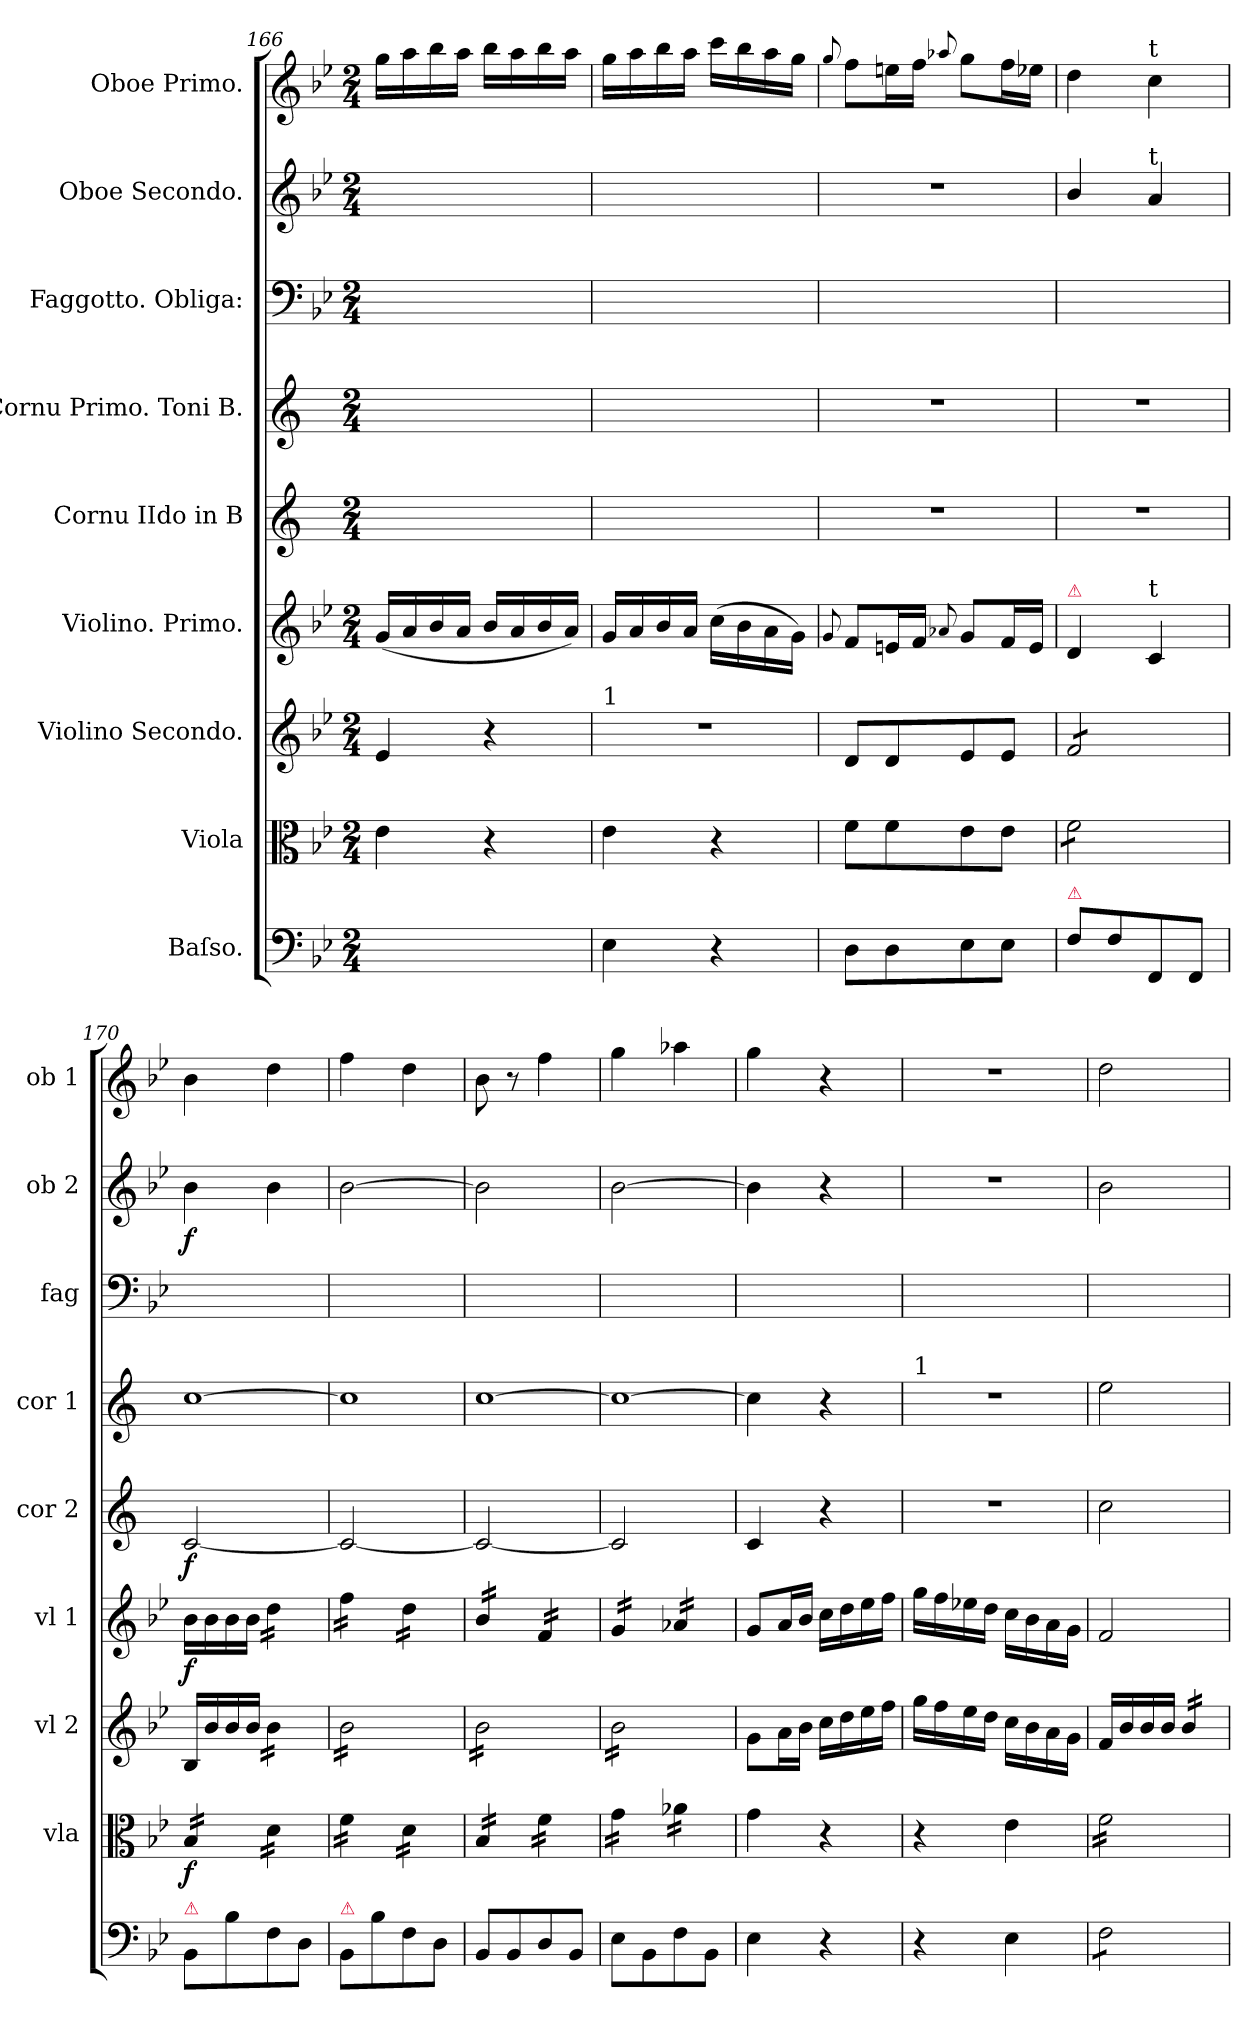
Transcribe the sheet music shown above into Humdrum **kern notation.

**kern	**dynam	**kern	**dynam	**kern	**dynam	**kern	**dynam	**kern	**dynam	**kern	**dynam	**kern	**kern	**dynam	**kern
*part9	*part9	*part8	*part8	*part7	*part7	*part6	*part6	*part5	*part5	*part4	*part4	*part3	*part2	*part2	*part1
*staff9	*staff9	*staff8	*staff8	*staff7	*staff7	*staff6	*staff6	*staff5	*staff5	*staff4	*staff4	*staff3	*staff2	*staff2	*staff1
*I"Baſso.	*	*I"Viola	*	*I"Violino Secondo.	*	*I"Violino. Primo.	*	*I"Cornu IIdo in B	*	*I"Cornu Primo. Toni B.	*	*I"Faggotto. Obliga:	*I"Oboe Secondo.	*	*I"Oboe Primo.
*	*	*I'vla	*	*I'vl 2	*	*I'vl 1	*	*I'cor 2	*	*I'cor 1	*	*I'fag	*I'ob 2	*	*I'ob 1
*clefF4	*	*clefC3	*	*clefG2	*	*clefG2	*	*clefG2	*	*clefG2	*	*clefF4	*clefG2	*	*clefG2
*	*	*	*	*	*	*	*	*ITrd1c2	*	*ITrd1c2	*	*	*	*	*
*k[b-e-]	*	*k[b-e-]	*	*k[b-e-]	*	*k[b-e-]	*	*k[b-e-]	*	*k[b-e-]	*	*k[b-e-]	*k[b-e-]	*	*k[b-e-]
*B-:	*	*B-:	*	*B-:	*	*B-:	*	*B-:	*	*B-:	*	*B-:	*B-:	*	*B-:
*M2/4	*	*M2/4	*	*M2/4	*	*M2/4	*	*M2/4	*	*M2/4	*	*M2/4	*M2/4	*	*M2/4
=166	=166	=166	=166	=166	=166	=166	=166	=166	=166	=166	=166	=166	=166	=166	=166
2ryy	.	4e-\	.	4e-/	.	(16g/LL	.	2ryy	.	2ryy	.	2ryy	2ryy	.	16gg\LL
.	.	.	.	.	.	16a/	.	.	.	.	.	.	.	.	16aa\
.	.	.	.	.	.	16b-/	.	.	.	.	.	.	.	.	16bb-\
.	.	.	.	.	.	16a/JJ	.	.	.	.	.	.	.	.	16aa\JJ
.	.	4r	.	4r	.	16b-/LL	.	.	.	.	.	.	.	.	16bb-\LL
.	.	.	.	.	.	16a/	.	.	.	.	.	.	.	.	16aa\
.	.	.	.	.	.	16b-/	.	.	.	.	.	.	.	.	16bb-\
.	.	.	.	.	.	16a/JJ)	.	.	.	.	.	.	.	.	16aa\JJ
=167	=167	=167	=167	=167	=167	=167	=167	=167	=167	=167	=167	=167	=167	=167	=167
!	!	!	!	!LO:TX:a:t=1	!	!	!	!	!	!	!	!	!	!	!
4E-\	.	4e-\	.	2r	.	16g/LL	.	2ryy	.	2ryy	.	2ryy	2ryy	.	16gg\LL
.	.	.	.	.	.	16a/	.	.	.	.	.	.	.	.	16aa\
.	.	.	.	.	.	16b-/	.	.	.	.	.	.	.	.	16bb-\
.	.	.	.	.	.	16a/JJ	.	.	.	.	.	.	.	.	16aa\JJ
4r	.	4r	.	.	.	(16cc\LL	.	.	.	.	.	.	.	.	16ccc\LL
.	.	.	.	.	.	16b-\	.	.	.	.	.	.	.	.	16bb-\
.	.	.	.	.	.	16a\	.	.	.	.	.	.	.	.	16aa\
.	.	.	.	.	.	16g\JJ)	.	.	.	.	.	.	.	.	16gg\JJ
=168	=168	=168	=168	=168	=168	=168	=168	=168	=168	=168	=168	=168	=168	=168	=168
.	.	.	.	.	.	8qqg/	.	.	.	.	.	.	.	.	8qqgg/
8D\L	.	8f\L	.	8d/L	.	8f/L	.	2r	.	2r	.	2ryy	2r	.	8ff\L
8D\	.	8f\	.	8d/	.	16en/L	.	.	.	.	.	.	.	.	16een\L
.	.	.	.	.	.	16f/JJ	.	.	.	.	.	.	.	.	16ff\JJ
.	.	.	.	.	.	8qqa-X/	.	.	.	.	.	.	.	.	8qqaa-X/
8E-\	.	8e-\	.	8e-/	.	8g/L	.	.	.	.	.	.	.	.	8gg\L
8E-\J	.	8e-\J	.	8e-/J	.	16f/L	.	.	.	.	.	.	.	.	16ff\L
.	.	.	.	.	.	16e/JJ	.	.	.	.	.	.	.	.	16ee-X\JJ
=169	=169	=169	=169	=169	=169	=169	=169	=169	=169	=169	=169	=169	=169	=169	=169
!	!	!	!	!	!	!LO:TX:a:color=crimson:t=⚠	!	!	!	!	!	!	!	!	!
!LO:TX:a:color=crimson:t=⚠	!	!	!	!	!	!	!	!	!	!	!	!	!	!	!
*	*	*tremolo	*	*	*	*	*	*	*	*	*	*	*	*	*
*	*	*	*	*tremolo	*	*	*	*	*	*	*	*	*	*	*
8F\L	.	8f\L	.	8f/L	.	4d/	.	2r	.	2r	.	2ryy	4b-/	.	4dd\
8F\	.	8f\	.	8f/	.	.	.	.	.	.	.	.	.	.	.
!	!	!	!	!	!	!	!	!	!	!	!	!	!	!	!LO:TX:a:t=t
!	!	!	!	!	!	!	!	!	!	!	!	!	!LO:TX:a:t=t	!	!
!	!	!	!	!	!	!LO:TX:a:t=t	!	!	!	!	!	!	!	!	!
8FF/	.	8f\	.	8f/	.	4c/	.	.	.	.	.	.	4a/	.	4cc\
8FF/J	.	8f\J	.	8f/J	.	.	.	.	.	.	.	.	.	.	.
*	*	*	*	*Xtremolo	*	*	*	*	*	*	*	*	*	*	*
=170	=170	=170	=170	=170	=170	=170	=170	=170	=170	=170	=170	=170	=170	=170	=170
!LO:TX:a:color=crimson:t=⚠	!	!	!	!	!	!	!	!	!	!	!	!	!	!	!
!	!	!	!	!	!	!	!	!	!	!LO:N:vis=1	!	!	!	!	!
8BB-/L	for&colon;	16B-/LL	f	16B-/LL	fortiſ.	16b-\LL	f	[2B-/	f	[2b-\	fo	2ryy	4b-\	f	4b-\
.	.	16B-/	.	16b-/	.	16b-\	.	.	.	.	.	.	.	.	.
8B-\	.	16B-/	.	16b-/	.	16b-\	.	.	.	.	.	.	.	.	.
.	.	16B-/JJ	.	16b-/JJ	.	16b-\JJ	.	.	.	.	.	.	.	.	.
*	*	*	*	*tremolo	*	*	*	*	*	*	*	*	*	*	*
*	*	*	*	*	*	*tremolo	*	*	*	*	*	*	*	*	*
8F\	.	16d\LL	.	16b-\LL	.	16dd\LL	.	.	.	.	.	.	4b-\	.	4dd\
.	.	16d\	.	16b-\	.	16dd\	.	.	.	.	.	.	.	.	.
8D\J	.	16d\	.	16b-\	.	16dd\	.	.	.	.	.	.	.	.	.
.	.	16d\JJ	.	16b-\JJ	.	16dd\JJ	.	.	.	.	.	.	.	.	.
=171	=171	=171	=171	=171	=171	=171	=171	=171	=171	=171	=171	=171	=171	=171	=171
!LO:TX:a:color=crimson:t=⚠	!	!	!	!	!	!	!	!	!	!	!	!	!	!	!
!	!	!	!	!	!	!	!	!	!	!LO:N:vis=1	!	!	!	!	!
8BB-/L	.	16f\LL	.	16b-\LL	.	16ff\LL	.	2B-/_	.	2b-\]	.	2ryy	[2b-\	.	4ff\
.	.	16f\	.	16b-\	.	16ff\	.	.	.	.	.	.	.	.	.
8B-\	.	16f\	.	16b-\	.	16ff\	.	.	.	.	.	.	.	.	.
.	.	16f\JJ	.	16b-\	.	16ff\JJ	.	.	.	.	.	.	.	.	.
8F\	.	16d\LL	.	16b-\	.	16dd\LL	.	.	.	.	.	.	.	.	4dd\
.	.	16d\	.	16b-\	.	16dd\	.	.	.	.	.	.	.	.	.
8D\J	.	16d\	.	16b-\	.	16dd\	.	.	.	.	.	.	.	.	.
.	.	16d\JJ	.	16b-\JJ	.	16dd\JJ	.	.	.	.	.	.	.	.	.
=172	=172	=172	=172	=172	=172	=172	=172	=172	=172	=172	=172	=172	=172	=172	=172
!	!	!	!	!	!	!	!	!	!	!LO:N:vis=1	!	!	!	!	!
8BB-/L	.	16B-/LL	.	16b-\LL	.	16b-/LL	.	2B-/_	.	[<2b-\	.	2ryy	2b-\]	.	8b-\
.	.	16B-/	.	16b-\	.	16b-/	.	.	.	.	.	.	.	.	.
8BB-/	.	16B-/	.	16b-\	.	16b-/	.	.	.	.	.	.	.	.	8r
.	.	16B-/JJ	.	16b-\	.	16b-/JJ	.	.	.	.	.	.	.	.	.
8D/	.	16f\LL	.	16b-\	.	16f/LL	.	.	.	.	.	.	.	.	4ff\
.	.	16f\	.	16b-\	.	16f/	.	.	.	.	.	.	.	.	.
8BB-/J	.	16f\	.	16b-\	.	16f/	.	.	.	.	.	.	.	.	.
.	.	16f\JJ	.	16b-\JJ	.	16f/JJ	.	.	.	.	.	.	.	.	.
=173	=173	=173	=173	=173	=173	=173	=173	=173	=173	=173	=173	=173	=173	=173	=173
!	!	!	!	!	!	!	!	!	!	!LO:N:vis=1	!	!	!	!	!
8E-\L	.	16g\LL	.	16b-\LL	.	16g/LL	.	2B-/]	.	2b-\_	.	2ryy	[2b-\	.	4gg\
.	.	16g\	.	16b-\	.	16g/	.	.	.	.	.	.	.	.	.
8BB-\	.	16g\	.	16b-\	.	16g/	.	.	.	.	.	.	.	.	.
.	.	16g\JJ	.	16b-\	.	16g/JJ	.	.	.	.	.	.	.	.	.
8F\	.	16a-X\LL	.	16b-\	.	16a-X/LL	.	.	.	.	.	.	.	.	4aa-X\
.	.	16a-X\	.	16b-\	.	16a-X/	.	.	.	.	.	.	.	.	.
8BB-\J	.	16a-X\	.	16b-\	.	16a-X/	.	.	.	.	.	.	.	.	.
.	.	16a-X\JJ	.	16b-\JJ	.	16a-X/JJ	.	.	.	.	.	.	.	.	.
*	*	*	*	*	*	*Xtremolo	*	*	*	*	*	*	*	*	*
*	*	*	*	*Xtremolo	*	*	*	*	*	*	*	*	*	*	*
*	*	*Xtremolo	*	*	*	*	*	*	*	*	*	*	*	*	*
=174	=174	=174	=174	=174	=174	=174	=174	=174	=174	=174	=174	=174	=174	=174	=174
4E-\	.	4g\	.	8g\L	.	8g/L	.	4B-/	.	4b-\]	.	2ryy	4b-\]	.	4gg\
.	.	.	.	16a\L	.	16a/L	.	.	.	.	.	.	.	.	.
.	.	.	.	16b-\JJ	.	16b-/JJ	.	.	.	.	.	.	.	.	.
4r	.	4r	.	16cc\LL	.	16cc\LL	.	4r	.	4r	.	.	4r	.	4r
.	.	.	.	16dd\	.	16dd\	.	.	.	.	.	.	.	.	.
.	.	.	.	16ee-\	.	16ee-\	.	.	.	.	.	.	.	.	.
.	.	.	.	16ff\JJ	.	16ff\JJ	.	.	.	.	.	.	.	.	.
=175	=175	=175	=175	=175	=175	=175	=175	=175	=175	=175	=175	=175	=175	=175	=175
!	!	!	!	!	!	!	!	!	!	!LO:TX:a:t=1	!	!	!	!	!
4r	.	4r	.	16gg\LL	.	16gg\LL	.	2r	.	2r	.	2ryy	2r	.	2r
.	.	.	.	16ff\	.	16ff\	.	.	.	.	.	.	.	.	.
.	.	.	.	16ee-\	.	16ee-X\	.	.	.	.	.	.	.	.	.
.	.	.	.	16dd\JJ	.	16dd\JJ	.	.	.	.	.	.	.	.	.
4E-\	.	4e-\	.	16cc\LL	.	16cc\LL	.	.	.	.	.	.	.	.	.
.	.	.	.	16b-\	.	16b-\	.	.	.	.	.	.	.	.	.
.	.	.	.	16a\	.	16a\	.	.	.	.	.	.	.	.	.
.	.	.	.	16g\JJ	.	16g\JJ	.	.	.	.	.	.	.	.	.
=176	=176	=176	=176	=176	=176	=176	=176	=176	=176	=176	=176	=176	=176	=176	=176
*tremolo	*	*	*	*	*	*	*	*	*	*	*	*	*	*	*
*	*	*tremolo	*	*	*	*	*	*	*	*	*	*	*	*	*
8F\L	.	16f\LL	.	16f/LL	.	2f/	.	2b-\	.	2dd\	.	2ryy	2b-\	.	2dd\
.	.	16f\	.	16b-/	.	.	.	.	.	.	.	.	.	.	.
8F\	.	16f\	.	16b-/	.	.	.	.	.	.	.	.	.	.	.
.	.	16f\	.	16b-/JJ	.	.	.	.	.	.	.	.	.	.	.
*	*	*	*	*tremolo	*	*	*	*	*	*	*	*	*	*	*
8F\	.	16f\	.	16b-/LL	.	.	.	.	.	.	.	.	.	.	.
.	.	16f\	.	16b-/	.	.	.	.	.	.	.	.	.	.	.
8F\J	.	16f\	.	16b-/	.	.	.	.	.	.	.	.	.	.	.
*Xtremolo	*	*	*	*	*	*	*	*	*	*	*	*	*	*	*
.	.	16f\JJ	.	16b-/JJ	.	.	.	.	.	.	.	.	.	.	.
*	*	*	*	*Xtremolo	*	*	*	*	*	*	*	*	*	*	*
*	*	*Xtremolo	*	*	*	*	*	*	*	*	*	*	*	*	*
=	=	=	=	=	=	=	=	=	=	=	=	=	=	=	=
*-	*-	*-	*-	*-	*-	*-	*-	*-	*-	*-	*-	*-	*-	*-	*-
